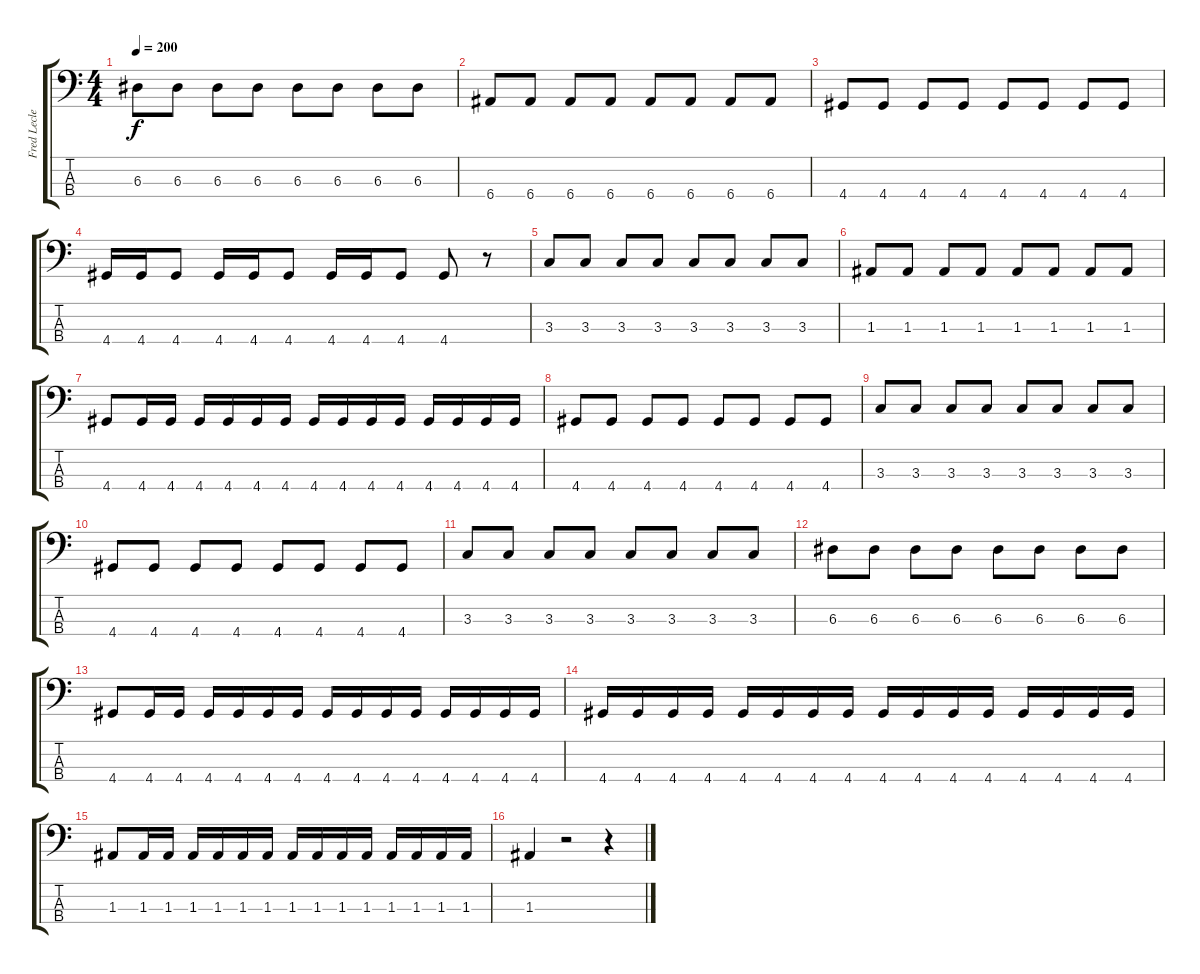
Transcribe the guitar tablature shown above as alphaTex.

\track ("Fred Leclercq" "Fred Lecle") {instrument electricbassfinger}
\staff {score tabs}
\tuning (G2 D2 A1 E1) {hide}
\ts (4 4)
\tempo 200
\clef f4
\ks aminor
6.3.8{dy f} 6.3.8 6.3.8 6.3.8 6.3.8 6.3.8 6.3.8 6.3.8 |
6.4.8 6.4.8 6.4.8 6.4.8 6.4.8 6.4.8 6.4.8 6.4.8 |
4.4.8 4.4.8 4.4.8 4.4.8 4.4.8 4.4.8 4.4.8 4.4.8 |
4.4.16 4.4.16 4.4.8 4.4.16 4.4.16 4.4.8 4.4.16 4.4.16 4.4.8 4.4.8 r.8 |
3.3.8 3.3.8 3.3.8 3.3.8 3.3.8 3.3.8 3.3.8 3.3.8 |
1.3.8 1.3.8 1.3.8 1.3.8 1.3.8 1.3.8 1.3.8 1.3.8 |
4.4.8 4.4.16 4.4.16 4.4.16 4.4.16 4.4.16 4.4.16 4.4.16 4.4.16 4.4.16 4.4.16 4.4.16 4.4.16 4.4.16 4.4.16 |
4.4.8 4.4.8 4.4.8 4.4.8 4.4.8 4.4.8 4.4.8 4.4.8 |
3.3.8 3.3.8 3.3.8 3.3.8 3.3.8 3.3.8 3.3.8 3.3.8 |
4.4.8 4.4.8 4.4.8 4.4.8 4.4.8 4.4.8 4.4.8 4.4.8 |
3.3.8 3.3.8 3.3.8 3.3.8 3.3.8 3.3.8 3.3.8 3.3.8 |
6.3.8 6.3.8 6.3.8 6.3.8 6.3.8 6.3.8 6.3.8 6.3.8 |
4.4.8 4.4.16 4.4.16 4.4.16 4.4.16 4.4.16 4.4.16 4.4.16 4.4.16 4.4.16 4.4.16 4.4.16 4.4.16 4.4.16 4.4.16 |
4.4.16 4.4.16 4.4.16 4.4.16 4.4.16 4.4.16 4.4.16 4.4.16 4.4.16 4.4.16 4.4.16 4.4.16 4.4.16 4.4.16 4.4.16 4.4.16 |
1.3.8 1.3.16 1.3.16 1.3.16 1.3.16 1.3.16 1.3.16 1.3.16 1.3.16 1.3.16 1.3.16 1.3.16 1.3.16 1.3.16 1.3.16 |
1.3.4 r.2 r.4
